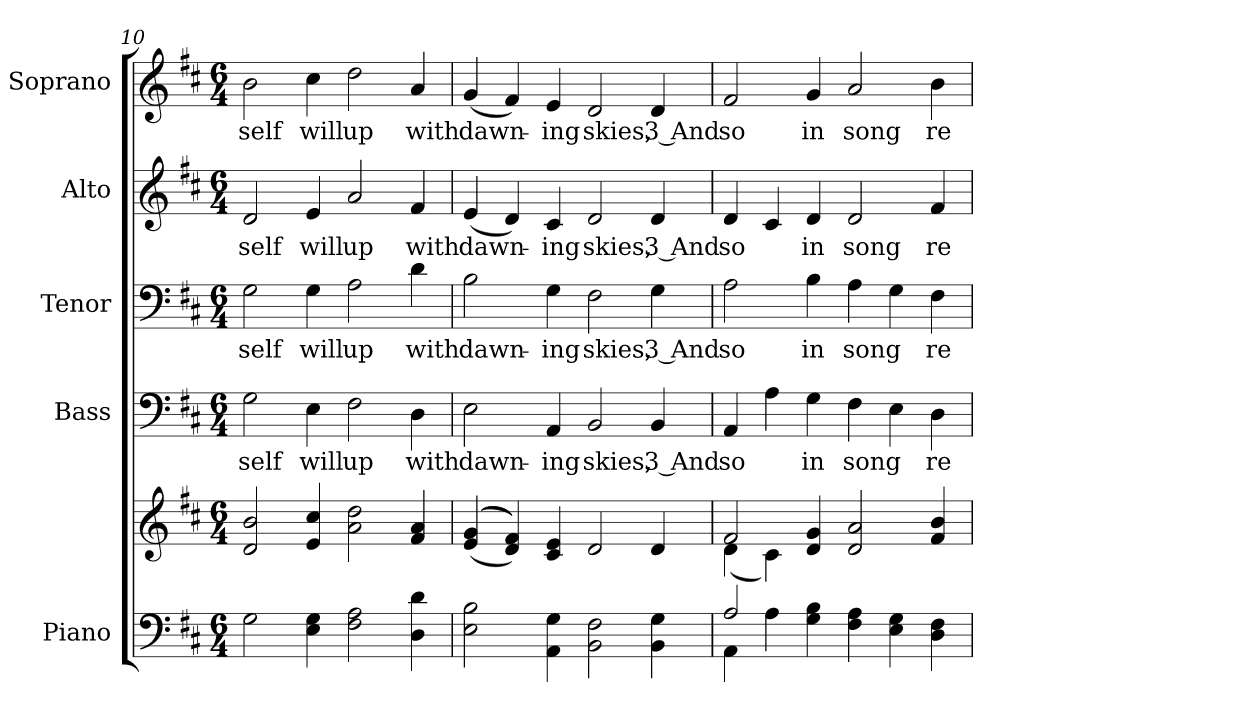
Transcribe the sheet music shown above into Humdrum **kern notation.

**kern	**kern	**kern	**text	**kern	**text	**kern	**text	**kern	**text
*part5	*part5	*part4	*part4	*part3	*part3	*part2	*part2	*part1	*part1
*staff6	*staff5	*staff4	*staff4	*staff3	*staff3	*staff2	*staff2	*staff1	*staff1
*I"Piano	*	*I"Bass	*	*I"Tenor	*	*I"Alto	*	*I"Soprano	*
*I'Pno.	*	*I'B.	*	*I'T.	*	*I'A.	*	*I'S.	*
!!LO:PB:g=z
*clefF4	*clefG2	*clefF4	*	*clefF4	*	*clefG2	*	*clefG2	*
*k[f#c#]	*k[f#c#]	*k[f#c#]	*	*k[f#c#]	*	*k[f#c#]	*	*k[f#c#]	*
*D:	*D:	*D:	*	*D:	*	*D:	*	*D:	*
*M6/4	*M6/4	*M6/4	*	*M6/4	*	*M6/4	*	*M6/4	*
=10	=10	=10	=10	=10	=10	=10	=10	=10	=10
!	!	!	!LO:LY:b:color=#000000	!	!	!	!	!	!
!	!	!	!	!	!LO:LY:b:color=#000000	!	!	!	!
!	!	!	!	!	!	!	!LO:LY:b:color=#000000	!	!
!	!	!	!	!	!	!	!	!	!LO:LY:b:color=#000000
2Gi\	2di/ 2bi	2Gi\	-self	2Gi\	-self	2di/	-self	2bi\	-self
!	!	!	!LO:LY:b:color=#000000	!	!	!	!	!	!
!	!	!	!	!	!LO:LY:b:color=#000000	!	!	!	!
!	!	!	!	!	!	!	!LO:LY:b:color=#000000	!	!
!	!	!	!	!	!	!	!	!	!LO:LY:b:color=#000000
4Ei\ 4Gi	4ei/ 4cc#i	4Ei\	will	4Gi\	will	4ei/	will	4cc#i\	will
!	!	!	!LO:LY:b:color=#000000	!	!	!	!	!	!
!	!	!	!	!	!LO:LY:b:color=#000000	!	!	!	!
!	!	!	!	!	!	!	!LO:LY:b:color=#000000	!	!
!	!	!	!	!	!	!	!	!	!LO:LY:b:color=#000000
2F#i\ 2Ai	2ai\ 2ddi	2F#i\	up	2Ai\	up	2ai/	up	2ddi\	up
!	!	!	!LO:LY:b:color=#000000	!	!	!	!	!	!
!	!	!	!	!	!LO:LY:b:color=#000000	!	!	!	!
!	!	!	!	!	!	!	!LO:LY:b:color=#000000	!	!
!	!	!	!	!	!	!	!	!	!LO:LY:b:color=#000000
4Di\ 4di	4f#i/ 4ai	4Di\	with	4di\	with	4f#i/	with	4ai/	with
=11	=11	=11	=11	=11	=11	=11	=11	=11	=11
!	!	!	!LO:LY:b:color=#000000	!	!	!	!	!	!
!	!	!	!	!	!LO:LY:b:color=#000000	!	!	!	!
!	!	!	!	!	!	!	!LO:LY:b:color=#000000	!	!
!	!	!	!	!	!	!	!	!	!LO:LY:b:color=#000000
2Ei\ 2Bi	(((4ei/ 4gi	2Ei\	dawn-	2Bi\	dawn-	(4ei/	dawn-	(4gi/	dawn-
.	4di/ 4f#i)))	.	.	.	.	4di/)	.	4f#i/)	.
!	!	!	!LO:LY:b:color=#000000	!	!	!	!	!	!
!	!	!	!	!	!LO:LY:b:color=#000000	!	!	!	!
!	!	!	!	!	!	!	!LO:LY:b:color=#000000	!	!
!	!	!	!	!	!	!	!	!	!LO:LY:b:color=#000000
4AAi\ 4Gi	4c#i/ 4ei	4AAi/	-ing	4Gi\	-ing	4c#i/	-ing	4ei/	-ing
!	!	!	!LO:LY:b:color=#000000	!	!	!	!	!	!
!	!	!	!	!	!LO:LY:b:color=#000000	!	!	!	!
!	!	!	!	!	!	!	!LO:LY:b:color=#000000	!	!
!	!	!	!	!	!	!	!	!	!LO:LY:b:color=#000000
2BBi\ 2F#i	2di/	2BBi/	skies,	2F#i\	skies,	2di/	skies,	2di/	skies,
!	!	!	!LO:LY:b:color=#000000	!	!	!	!	!	!
!	!	!	!	!	!LO:LY:b:color=#000000	!	!	!	!
!	!	!	!	!	!	!	!LO:LY:b:color=#000000	!	!
!	!	!	!	!	!	!	!	!	!LO:LY:b:color=#000000
4BBi\ 4Gi	4di/	4BBi/	3 And	4Gi\	3 And	4di/	3 And	4di/	3 And
=12	=12	=12	=12	=12	=12	=12	=12	=12	=12
*^	*^	*	*	*	*	*	*	*	*
!	!	!	!	!	!LO:LY:b:color=#000000	!	!	!	!	!	!
!	!	!	!	!	!	!	!LO:LY:b:color=#000000	!	!	!	!
!	!	!	!	!	!	!	!	!	!LO:LY:b:color=#000000	!	!
!	!	!	!	!	!	!	!	!	!	!	!LO:LY:b:color=#000000
2Ai/	4AAi\	2f#i/	(4di\	4AAi/	so	2Ai\	so	4di/	so	2f#i/	so
.	4Ai\	.	4c#i\)	4Ai\	.	.	.	4c#i/	.	.	.
!	!	!	!	!	!LO:LY:b:color=#000000	!	!	!	!	!	!
!	!	!	!	!	!	!	!LO:LY:b:color=#000000	!	!	!	!
!	!	!	!	!	!	!	!	!	!LO:LY:b:color=#000000	!	!
!	!	!	!	!	!	!	!	!	!	!	!LO:LY:b:color=#000000
4Gi\ 4Bi	1ryy	4di/ 4gi	1ryy	4Gi\	in	4Bi\	in	4di/	in	4gi/	in
!	!	!	!	!	!LO:LY:b:color=#000000	!	!	!	!	!	!
!	!	!	!	!	!	!	!LO:LY:b:color=#000000	!	!	!	!
!	!	!	!	!	!	!	!	!	!LO:LY:b:color=#000000	!	!
!	!	!	!	!	!	!	!	!	!	!	!LO:LY:b:color=#000000
4F#i\ 4Ai	.	2di/ 2ai	.	4F#i\	song	4Ai\	song	2di/	song	2ai/	song
4Ei\ 4Gi	.	.	.	4Ei\	.	4Gi\	.	.	.	.	.
!	!	!	!	!	!LO:LY:b:color=#000000	!	!	!	!	!	!
!	!	!	!	!	!	!	!LO:LY:b:color=#000000	!	!	!	!
!	!	!	!	!	!	!	!	!	!LO:LY:b:color=#000000	!	!
!	!	!	!	!	!	!	!	!	!	!	!LO:LY:b:color=#000000
4Di\ 4F#i	.	4f#i/ 4bi	.	4Di\	re-	4F#i\	re-	4f#i/	re-	4bi\	re-
*v	*v	*	*	*	*	*	*	*	*	*	*
*	*v	*v	*	*	*	*	*	*	*	*
=	=	=	=	=	=	=	=	=	=
*-	*-	*-	*-	*-	*-	*-	*-	*-	*-
